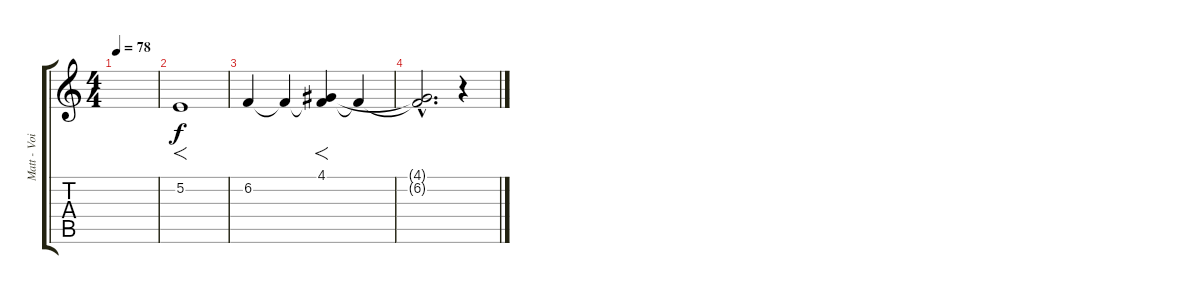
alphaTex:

\track ("Matt - Voice FX" "Matt - Voi") {instrument choiraahs}
\staff {score tabs}
\tuning (E4 B3 G3 D3 A2 E2) {hide}
\ts (4 4)
\tempo 78
\clef g2
\ks c
|
5.2.1{f} |
6.2.4 6.2{t}.4 (4.1 6.2{t}).4{f} 6.2{t}.4 |
(4.1{hac t} 6.2{hac t}).2{d} r.4
